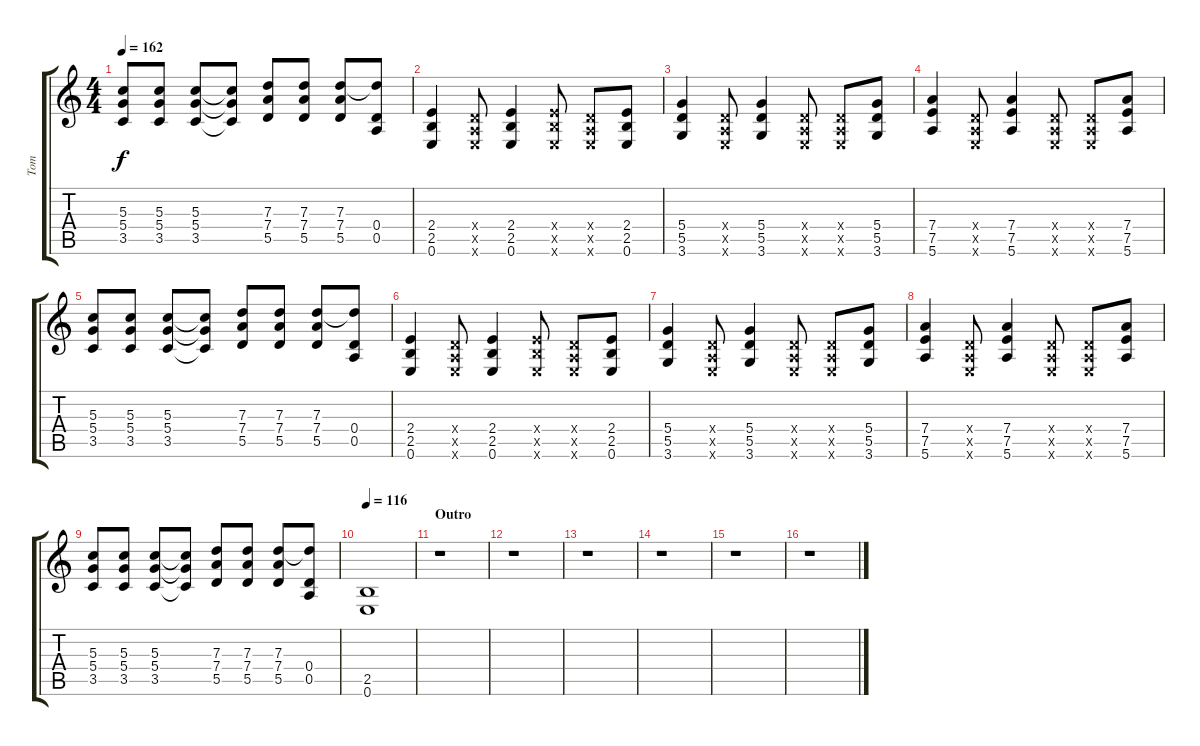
\track ("Tom" "Tom") {instrument distortionguitar}
\staff {score tabs}
\tuning (E4 B3 G3 D3 A2 E2) {hide}
\ts (4 4)
\tempo 162
\clef g2
\ks c
(5.3 5.4 3.5).8{dy f} (5.3 5.4 3.5).8 (5.3 5.4 3.5).8 (5.3{t} 5.4{t} 3.5{t}).8 (7.3 7.4 5.5).8 (7.3 7.4 5.5).8 (7.3 7.4 5.5).8 (7.3{t} 0.4 0.5).8 |
(2.4 2.5 0.6).4 (0.4{x} 0.5{x} 0.6{x}).8 (2.4 2.5 0.6).4 (2.4{x} 2.5{x} 0.6{x}).8 (0.4{x} 0.5{x} 0.6{x}).8 (2.4 2.5 0.6).8 |
(5.4 5.5 3.6).4 (0.4{x} 0.5{x} 0.6{x}).8 (5.4 5.5 3.6).4 (0.4{x} 0.5{x} 0.6{x}).8 (0.4{x} 0.5{x} 0.6{x}).8 (5.4 5.5 3.6).8 |
(7.4 7.5 5.6).4 (0.4{x} 0.5{x} 0.6{x}).8 (7.4 7.5 5.6).4 (0.4{x} 0.5{x} 0.6{x}).8 (0.4{x} 0.5{x} 0.6{x}).8 (7.4 7.5 5.6).8 |
(5.3 5.4 3.5).8 (5.3 5.4 3.5).8 (5.3 5.4 3.5).8 (5.3{t} 5.4{t} 3.5{t}).8 (7.3 7.4 5.5).8 (7.3 7.4 5.5).8 (7.3 7.4 5.5).8 (7.3{t} 0.4 0.5).8 |
(2.4 2.5 0.6).4 (0.4{x} 0.5{x} 0.6{x}).8 (2.4 2.5 0.6).4 (2.4{x} 2.5{x} 0.6{x}).8 (0.4{x} 0.5{x} 0.6{x}).8 (2.4 2.5 0.6).8 |
(5.4 5.5 3.6).4 (0.4{x} 0.5{x} 0.6{x}).8 (5.4 5.5 3.6).4 (0.4{x} 0.5{x} 0.6{x}).8 (0.4{x} 0.5{x} 0.6{x}).8 (5.4 5.5 3.6).8 |
(7.4 7.5 5.6).4 (0.4{x} 0.5{x} 0.6{x}).8 (7.4 7.5 5.6).4 (0.4{x} 0.5{x} 0.6{x}).8 (0.4{x} 0.5{x} 0.6{x}).8 (7.4 7.5 5.6).8 |
(5.3 5.4 3.5).8 (5.3 5.4 3.5).8 (5.3 5.4 3.5).8 (5.3{t} 5.4{t} 3.5{t}).8 (7.3 7.4 5.5).8 (7.3 7.4 5.5).8 (7.3 7.4 5.5).8 (7.3{t} 0.4 0.5).8 |
\tempo 116
(2.5 0.6).1 |
\section ("" "Outro")
r.1 |
r.1 |
r.1 |
r.1 |
r.1 |
r.1
